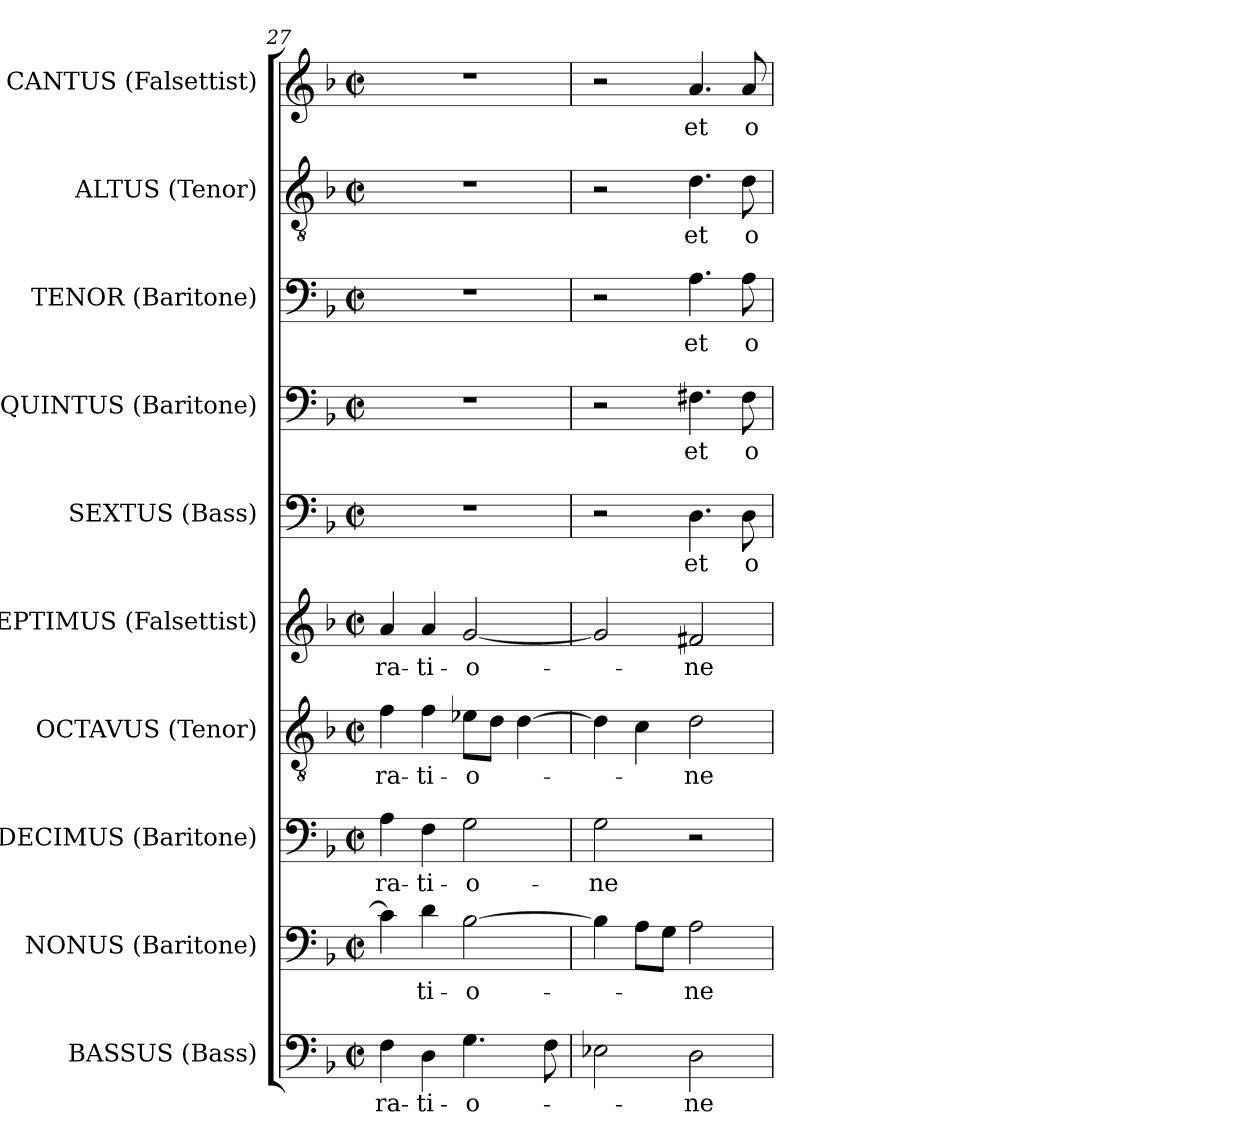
**kern	**text	**kern	**text	**kern	**text	**kern	**text	**kern	**text	**kern	**text	**kern	**text	**kern	**text	**kern	**text	**kern	**text
*part10	*part10	*part9	*part9	*part8	*part8	*part7	*part7	*part6	*part6	*part5	*part5	*part4	*part4	*part3	*part3	*part2	*part2	*part1	*part1
*staff10	*staff10	*staff9	*staff9	*staff8	*staff8	*staff7	*staff7	*staff6	*staff6	*staff5	*staff5	*staff4	*staff4	*staff3	*staff3	*staff2	*staff2	*staff1	*staff1
*I"BASSUS (Bass)	*	*I"NONUS (Baritone)	*	*I"DECIMUS (Baritone)	*	*I"OCTAVUS (Tenor)	*	*I"SEPTIMUS (Falsettist)	*	*I"SEXTUS (Bass)	*	*I"QUINTUS (Baritone)	*	*I"TENOR (Baritone)	*	*I"ALTUS (Tenor)	*	*I"CANTUS (Falsettist)	*
*I'B.	*	*I'Bar.	*	*I'Bar.	*	*I'T.	*	*I'A.	*	*I'B.	*	*I'Bar.	*	*I'Bar.	*	*I'T.	*	*I'A.	*
*clefF4	*	*clefF4	*	*clefF4	*	*clefGv2	*	*clefG2	*	*clefF4	*	*clefF4	*	*clefF4	*	*clefGv2	*	*clefG2	*
*	*	*	*	*	*	*ITrd7c12	*	*	*	*	*	*	*	*	*	*ITrd7c12	*	*	*
*k[b-]	*	*k[b-]	*	*k[b-]	*	*k[b-]	*	*k[b-]	*	*k[b-]	*	*k[b-]	*	*k[b-]	*	*k[b-]	*	*k[b-]	*
*F:	*	*F:	*	*F:	*	*F:	*	*F:	*	*F:	*	*F:	*	*F:	*	*F:	*	*F:	*
*M2/2	*	*M2/2	*	*M2/2	*	*M2/2	*	*M2/2	*	*M2/2	*	*M2/2	*	*M2/2	*	*M2/2	*	*M2/2	*
*met(c|)	*	*met(c|)	*	*met(c|)	*	*met(c|)	*	*met(c|)	*	*met(c|)	*	*met(c|)	*	*met(c|)	*	*met(c|)	*	*met(c|)	*
=27	=27	=27	=27	=27	=27	=27	=27	=27	=27	=27	=27	=27	=27	=27	=27	=27	=27	=27	=27
!	!LO:LY:b:color=#000000	!	!	!	!	!	!	!	!	!	!	!	!	!	!	!	!	!	!
!	!	!	!	!	!LO:LY:b:color=#000000	!	!	!	!	!	!	!	!	!	!	!	!	!	!
!	!	!	!	!	!	!	!LO:LY:b:color=#000000	!	!	!	!	!	!	!	!	!	!	!	!
!	!	!	!	!	!	!	!	!	!LO:LY:b:color=#000000	!	!	!	!	!	!	!	!	!	!
4Fi\	-ra-	4ci\]	.	4Ai\	-ra-	4Fi\	-ra-	4ai/	-ra-	1r	.	1r	.	1r	.	1r	.	1r	.
!	!LO:LY:b:color=#000000	!	!	!	!	!	!	!	!	!	!	!	!	!	!	!	!	!	!
!	!	!	!LO:LY:b:color=#000000	!	!	!	!	!	!	!	!	!	!	!	!	!	!	!	!
!	!	!	!	!	!LO:LY:b:color=#000000	!	!	!	!	!	!	!	!	!	!	!	!	!	!
!	!	!	!	!	!	!	!LO:LY:b:color=#000000	!	!	!	!	!	!	!	!	!	!	!	!
!	!	!	!	!	!	!	!	!	!LO:LY:b:color=#000000	!	!	!	!	!	!	!	!	!	!
4Di\	-ti-	4di\	-ti-	4Fi\	-ti-	4Fi\	-ti-	4ai/	-ti-	.	.	.	.	.	.	.	.	.	.
!	!LO:LY:b:color=#000000	!	!	!	!	!	!	!	!	!	!	!	!	!	!	!	!	!	!
!	!	!	!LO:LY:b:color=#000000	!	!	!	!	!	!	!	!	!	!	!	!	!	!	!	!
!	!	!	!	!	!LO:LY:b:color=#000000	!	!	!	!	!	!	!	!	!	!	!	!	!	!
!	!	!	!	!	!	!	!LO:LY:b:color=#000000	!	!	!	!	!	!	!	!	!	!	!	!
!	!	!	!	!	!	!	!	!	!LO:LY:b:color=#000000	!	!	!	!	!	!	!	!	!	!
4.Gi\	-o-	[2B-i\	-o-	2Gi\	-o-	8E-Xi\L	-o-	[2gi/	-o-	.	.	.	.	.	.	.	.	.	.
.	.	.	.	.	.	8Di\J	.	.	.	.	.	.	.	.	.	.	.	.	.
.	.	.	.	.	.	[4Di\	.	.	.	.	.	.	.	.	.	.	.	.	.
8Fi\	.	.	.	.	.	.	.	.	.	.	.	.	.	.	.	.	.	.	.
=28	=28	=28	=28	=28	=28	=28	=28	=28	=28	=28	=28	=28	=28	=28	=28	=28	=28	=28	=28
!	!	!	!	!	!LO:LY:b:color=#000000	!	!	!	!	!	!	!	!	!	!	!	!	!	!
2E-Xi\	.	4B-i\]	.	2Gi\	-ne	4Di\]	.	2gi/]	.	2r	.	2r	.	2r	.	2r	.	2r	.
.	.	8Ai\L	.	.	.	4Ci\	.	.	.	.	.	.	.	.	.	.	.	.	.
.	.	8Gi\J	.	.	.	.	.	.	.	.	.	.	.	.	.	.	.	.	.
!	!LO:LY:b:color=#000000	!	!	!	!	!	!	!	!	!	!	!	!	!	!	!	!	!	!
!	!	!	!LO:LY:b:color=#000000	!	!	!	!	!	!	!	!	!	!	!	!	!	!	!	!
!	!	!	!	!	!	!	!LO:LY:b:color=#000000	!	!	!	!	!	!	!	!	!	!	!	!
!	!	!	!	!	!	!	!	!	!LO:LY:b:color=#000000	!	!	!	!	!	!	!	!	!	!
!	!	!	!	!	!	!	!	!	!	!	!LO:LY:b:color=#000000	!	!	!	!	!	!	!	!
!	!	!	!	!	!	!	!	!	!	!	!	!	!LO:LY:b:color=#000000	!	!	!	!	!	!
!	!	!	!	!	!	!	!	!	!	!	!	!	!	!	!LO:LY:b:color=#000000	!	!	!	!
!	!	!	!	!	!	!	!	!	!	!	!	!	!	!	!	!	!LO:LY:b:color=#000000	!	!
!	!	!	!	!	!	!	!	!	!	!	!	!	!	!	!	!	!	!	!LO:LY:b:color=#000000
2Di\	-ne	2Ai\	-ne	2r	.	2Di\	-ne	2f#Xi/	-ne	4.Di\	et	4.F#Xi\	et	4.Ai\	et	4.Di\	et	4.ai/	et
!	!	!	!	!	!	!	!	!	!	!	!LO:LY:b:color=#000000	!	!	!	!	!	!	!	!
!	!	!	!	!	!	!	!	!	!	!	!	!	!LO:LY:b:color=#000000	!	!	!	!	!	!
!	!	!	!	!	!	!	!	!	!	!	!	!	!	!	!LO:LY:b:color=#000000	!	!	!	!
!	!	!	!	!	!	!	!	!	!	!	!	!	!	!	!	!	!LO:LY:b:color=#000000	!	!
!	!	!	!	!	!	!	!	!	!	!	!	!	!	!	!	!	!	!	!LO:LY:b:color=#000000
.	.	.	.	.	.	.	.	.	.	8Di\	o-	8F#i\	o-	8Ai\	o-	8Di\	o-	8ai/	o-
=	=	=	=	=	=	=	=	=	=	=	=	=	=	=	=	=	=	=	=
*-	*-	*-	*-	*-	*-	*-	*-	*-	*-	*-	*-	*-	*-	*-	*-	*-	*-	*-	*-
